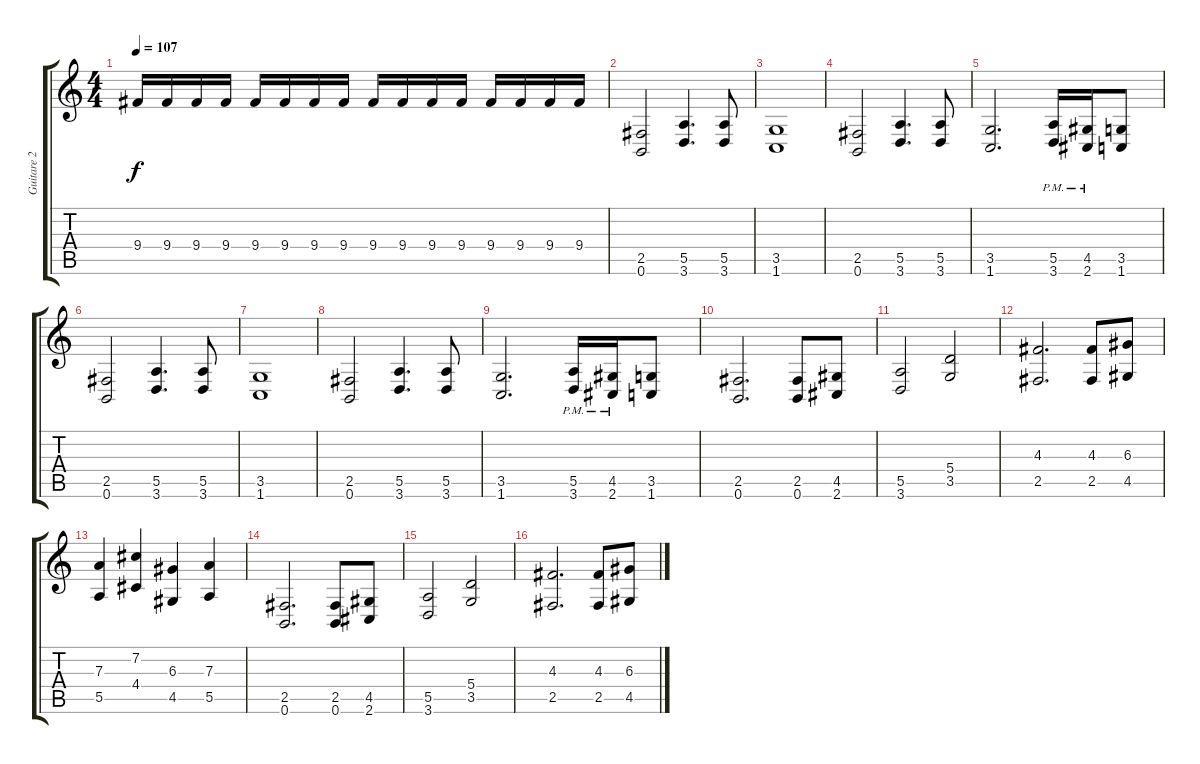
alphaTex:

\track ("Guitare 2" "Guitare 2") {instrument distortionguitar}
\staff {score tabs}
\tuning (B3 Gb3 D3 A2 E2 B1) {hide}
\ts (4 4)
\tempo 107
\clef g2
\ks c
9.4.16{dy f} 9.4.16 9.4.16 9.4.16 9.4.16 9.4.16 9.4.16 9.4.16 9.4.16 9.4.16 9.4.16 9.4.16 9.4.16 9.4.16 9.4.16 9.4.16 |
(2.5 0.6).2 (5.5 3.6).4{d} (5.5 3.6).8 |
(3.5 1.6).1 |
(2.5 0.6).2 (5.5 3.6).4{d} (5.5 3.6).8 |
(3.5 1.6).2{d} (5.5{pm} 3.6{pm}).16 (4.5{pm} 2.6{pm}).16 (3.5 1.6).8 |
(2.5 0.6).2 (5.5 3.6).4{d} (5.5 3.6).8 |
(3.5 1.6).1 |
(2.5 0.6).2 (5.5 3.6).4{d} (5.5 3.6).8 |
(3.5 1.6).2{d} (5.5{pm} 3.6{pm}).16 (4.5{pm} 2.6{pm}).16 (3.5 1.6).8 |
(2.5 0.6).2{d} (2.5 0.6).8 (4.5 2.6).8 |
(5.5 3.6).2 (5.4 3.5).2 |
(4.3 2.5).2{d} (4.3 2.5).8 (6.3 4.5).8 |
(7.3 5.5).4 (7.2 4.4).4 (6.3 4.5).4 (7.3 5.5).4 |
(2.5 0.6).2{d} (2.5 0.6).8 (4.5 2.6).8 |
(5.5 3.6).2 (5.4 3.5).2 |
(4.3 2.5).2{d} (4.3 2.5).8 (6.3 4.5).8
